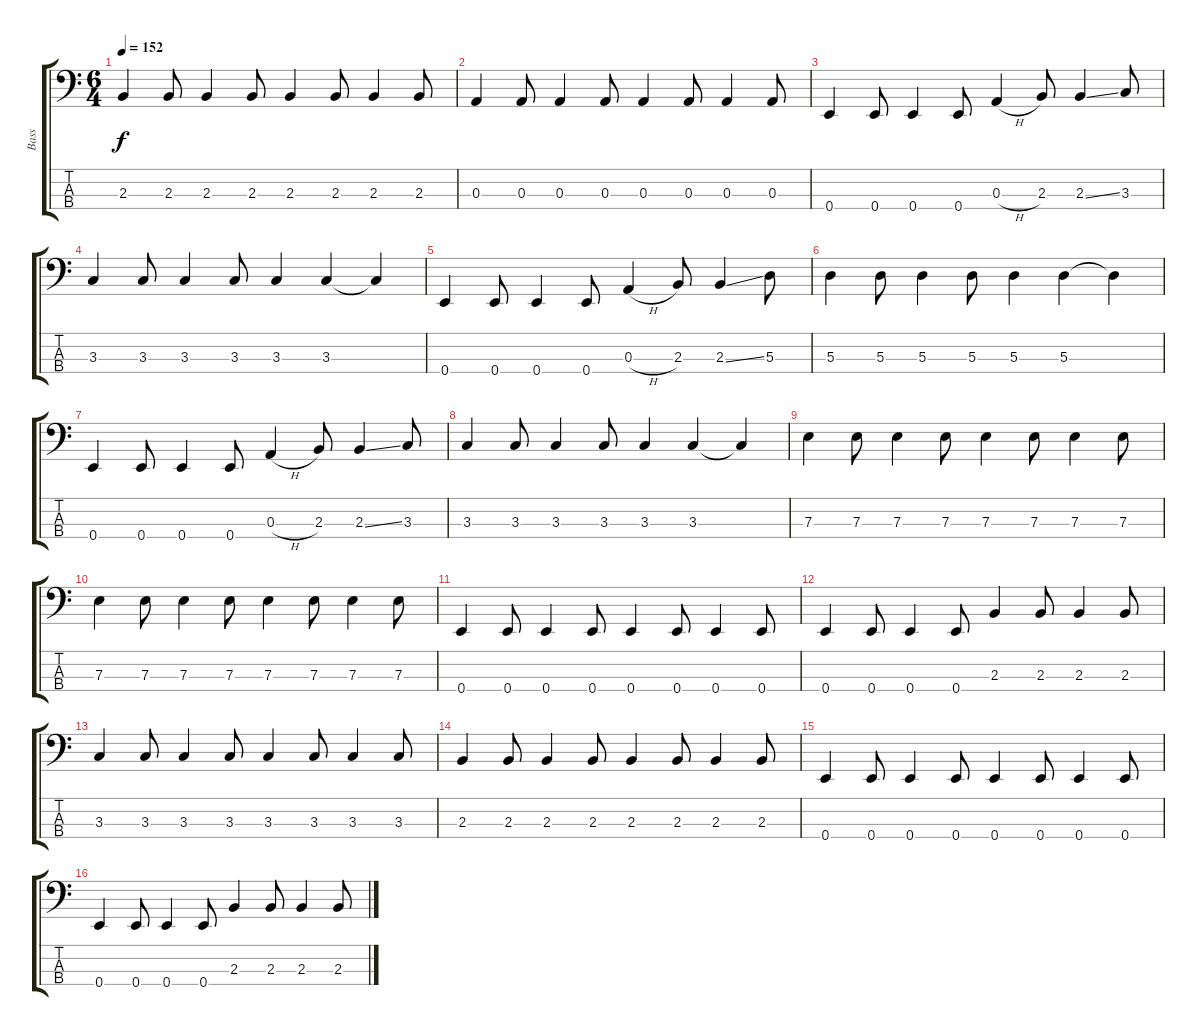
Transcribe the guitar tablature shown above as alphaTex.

\track ("Bass" "Bass") {instrument electricbasspick}
\staff {score tabs}
\tuning (G2 D2 A1 E1) {hide}
\ts (6 4)
\tempo 152
\clef f4
\ks c
2.3.4{dy f} 2.3.8 2.3.4 2.3.8 2.3.4 2.3.8 2.3.4 2.3.8 |
0.3.4 0.3.8 0.3.4 0.3.8 0.3.4 0.3.8 0.3.4 0.3.8 |
0.4.4 0.4.8 0.4.4 0.4.8 0.3{h}.4 2.3.8 2.3{ss}.4 3.3.8 |
3.3.4 3.3.8 3.3.4 3.3.8 3.3.4 3.3.4 3.3{t}.4 |
0.4.4 0.4.8 0.4.4 0.4.8 0.3{h}.4 2.3.8 2.3{ss}.4 5.3.8 |
5.3.4 5.3.8 5.3.4 5.3.8 5.3.4 5.3.4 5.3{t}.4 |
0.4.4 0.4.8 0.4.4 0.4.8 0.3{h}.4 2.3.8 2.3{ss}.4 3.3.8 |
3.3.4 3.3.8 3.3.4 3.3.8 3.3.4 3.3.4 3.3{t}.4 |
7.3.4 7.3.8 7.3.4 7.3.8 7.3.4 7.3.8 7.3.4 7.3.8 |
7.3.4 7.3.8 7.3.4 7.3.8 7.3.4 7.3.8 7.3.4 7.3.8 |
0.4.4 0.4.8 0.4.4 0.4.8 0.4.4 0.4.8 0.4.4 0.4.8 |
0.4.4 0.4.8 0.4.4 0.4.8 2.3.4 2.3.8 2.3.4 2.3.8 |
3.3.4 3.3.8 3.3.4 3.3.8 3.3.4 3.3.8 3.3.4 3.3.8 |
2.3.4 2.3.8 2.3.4 2.3.8 2.3.4 2.3.8 2.3.4 2.3.8 |
0.4.4 0.4.8 0.4.4 0.4.8 0.4.4 0.4.8 0.4.4 0.4.8 |
0.4.4 0.4.8 0.4.4 0.4.8 2.3.4 2.3.8 2.3.4 2.3.8
